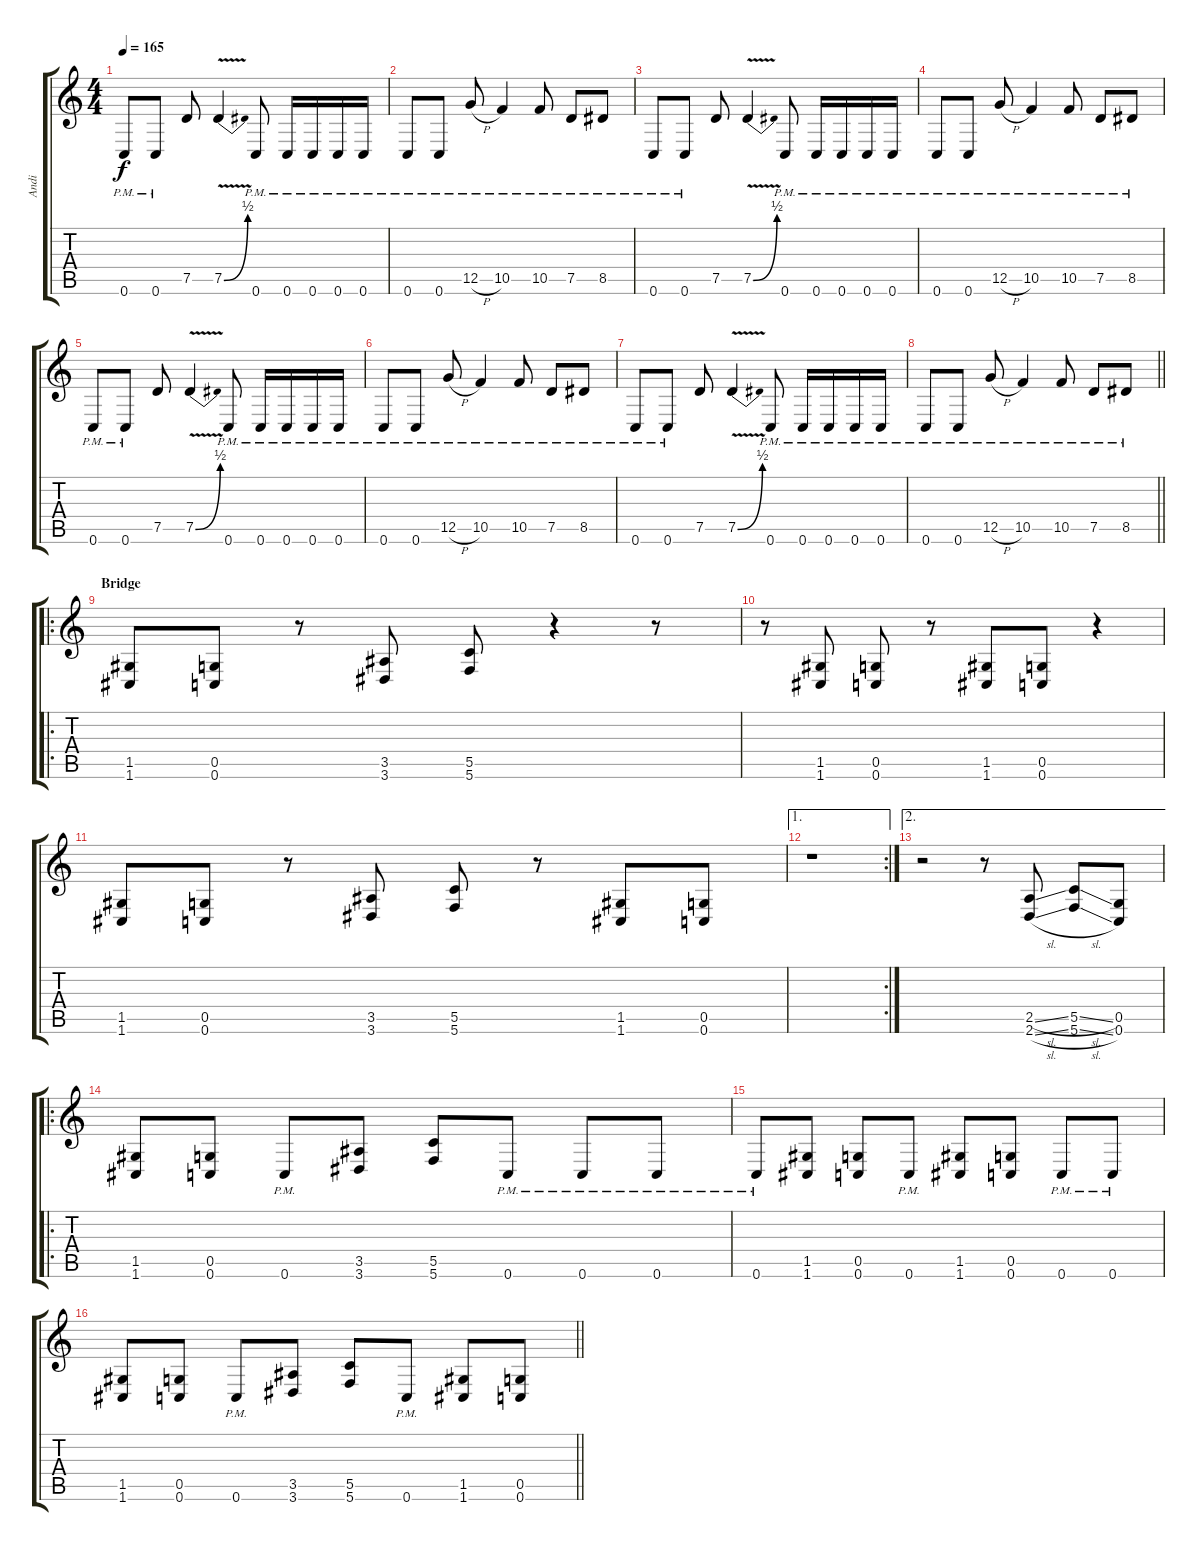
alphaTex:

\track ("Andi" "Andi") {instrument distortionguitar}
\staff {score tabs}
\tuning (D4 A3 F3 C3 G2 C2) {hide}
\ts (4 4)
\tempo 165
\clef g2
\ks c
0.6{pm}.8{dy f} 0.6{pm}.8 7.5.8 7.5{be (bend 0 0 60 2) v}.4 0.6{pm}.8 0.6{pm}.16 0.6{pm}.16 0.6{pm}.16 0.6{pm}.16 |
0.6{pm}.8 0.6{pm}.8 12.5{h pm}.8 10.5{pm}.4 10.5{pm}.8 7.5{pm}.8 8.5{pm}.8 |
0.6{pm}.8 0.6{pm}.8 7.5.8 7.5{be (bend 0 0 60 2) v}.4 0.6{pm}.8 0.6{pm}.16 0.6{pm}.16 0.6{pm}.16 0.6{pm}.16 |
0.6{pm}.8 0.6{pm}.8 12.5{h pm}.8 10.5{pm}.4 10.5{pm}.8 7.5{pm}.8 8.5{pm}.8 |
0.6{pm}.8 0.6{pm}.8 7.5.8 7.5{be (bend 0 0 60 2) v}.4 0.6{pm}.8 0.6{pm}.16 0.6{pm}.16 0.6{pm}.16 0.6{pm}.16 |
0.6{pm}.8 0.6{pm}.8 12.5{h pm}.8 10.5{pm}.4 10.5{pm}.8 7.5{pm}.8 8.5{pm}.8 |
0.6{pm}.8 0.6{pm}.8 7.5.8 7.5{be (bend 0 0 60 2) v}.4 0.6{pm}.8 0.6{pm}.16 0.6{pm}.16 0.6{pm}.16 0.6{pm}.16 |
\barLineRight lightlight
0.6{pm}.8 0.6{pm}.8 12.5{h pm}.8 10.5{pm}.4 10.5{pm}.8 7.5{pm}.8 8.5{pm}.8 |
\ro
\section ("" "Bridge")
(1.5 1.6).8 (0.5 0.6).8 r.8 (3.5 3.6).8 (5.5 5.6).8 r.4 r.8 |
r.8 (1.5 1.6).8 (0.5 0.6).8 r.8 (1.5 1.6).8 (0.5 0.6).8 r.4 |
(1.5 1.6).8 (0.5 0.6).8 r.8 (3.5 3.6).8 (5.5 5.6).8 r.8 (1.5 1.6).8 (0.5 0.6).8 |
\ae 1
\rc 2
r.1 |
\ae 2
r.2 r.8 (2.5{sl} 2.6{sl}).8 (5.5{sl} 5.6{sl}).8 (0.5 0.6).8 |
\ro
(1.5 1.6).8 (0.5 0.6).8 0.6{pm}.8 (3.5 3.6).8 (5.5 5.6).8 0.6{pm}.8 0.6{pm}.8 0.6{pm}.8 |
0.6{pm}.8 (1.5 1.6).8 (0.5 0.6).8 0.6{pm}.8 (1.5 1.6).8 (0.5 0.6).8 0.6{pm}.8 0.6{pm}.8 |
\barLineRight lightlight
(1.5 1.6).8 (0.5 0.6).8 0.6{pm}.8 (3.5 3.6).8 (5.5 5.6).8 0.6{pm}.8 (1.5 1.6).8 (0.5 0.6).8
